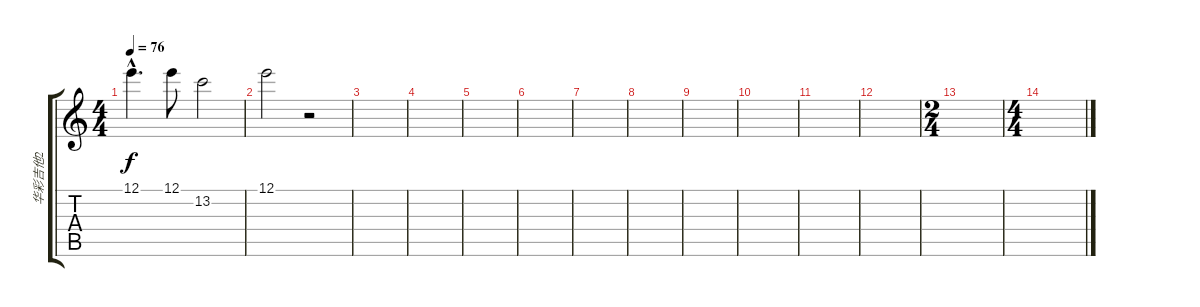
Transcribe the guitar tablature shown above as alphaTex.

\track ("华彩吉他2" "华彩吉他2") {instrument overdrivenguitar}
\staff {score tabs}
\tuning (E4 B3 G3 D3 A2 E2) {hide}
\ts (4 4)
\tempo 76
\clef g2
\ks c
12.1{hac}.4{d dy f} 12.1.8 13.2.2 |
12.1.2 r.2 |
|
|
|
|
|
|
|
|
|
|
\ts (2 4)
|
\ts (4 4)
